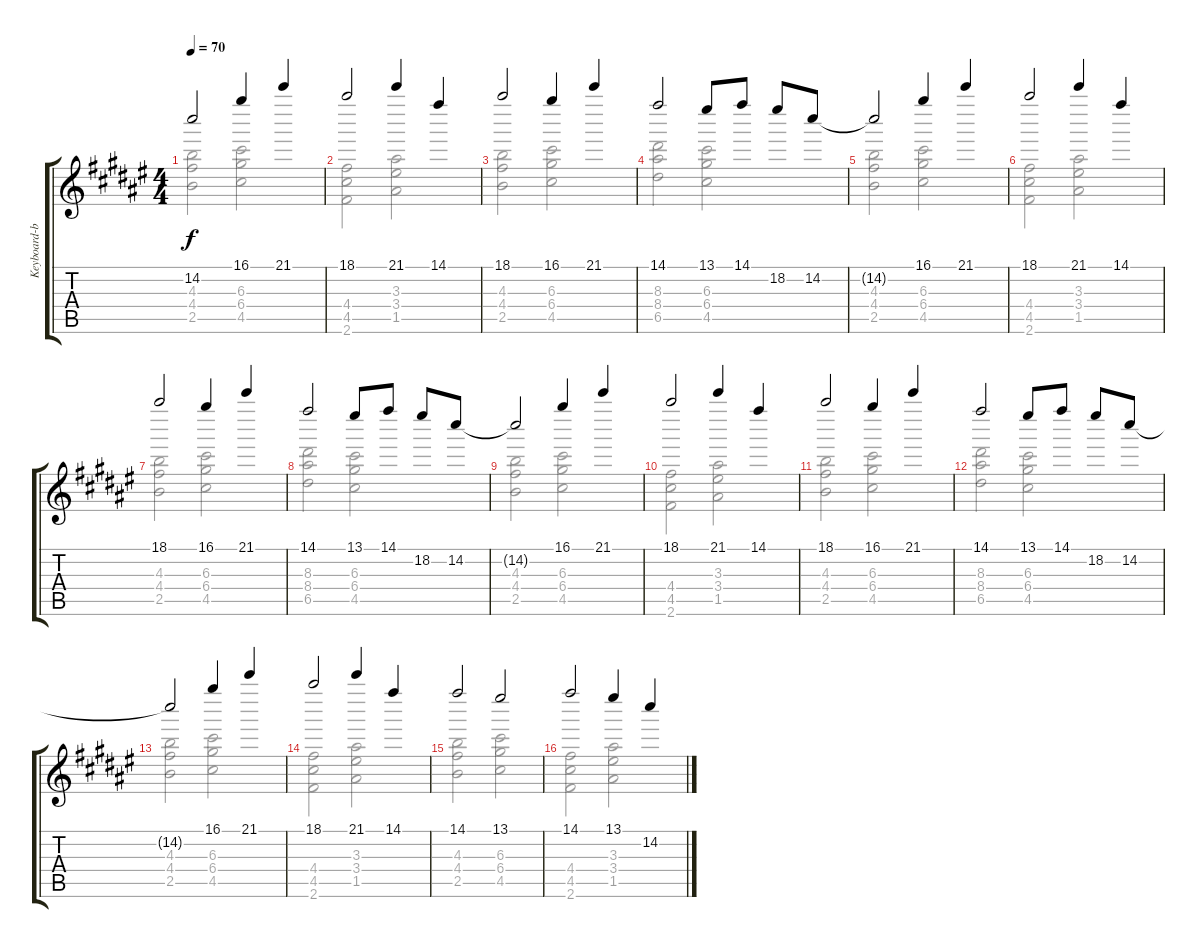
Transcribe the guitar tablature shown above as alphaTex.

\track ("Keyboard-banjo" "Keyboard-b") {instrument banjo}
\staff {score tabs}
\tuning (E5 B4 G4 D4 A3 E3) {hide}
\displaytranspose 12
\voice
\ts (4 4)
\tempo 70
\clef g2
\ks f#
14.2{t}.2{dy f} 16.1.4 21.1.4 |
18.1.2 21.1.4 14.1.4 |
18.1.2{volume 7} 16.1.4 21.1.4 |
14.1.2 13.1.8 14.1.8 18.2.8 14.2.8 |
14.2{t}.2 16.1.4 21.1.4 |
18.1.2 21.1.4 14.1.4 |
18.1.2{volume 7} 16.1.4 21.1.4 |
14.1.2 13.1.8 14.1.8 18.2.8 14.2.8 |
14.2{t}.2 16.1.4 21.1.4 |
18.1.2 21.1.4 14.1.4 |
18.1.2{volume 7} 16.1.4 21.1.4 |
14.1.2 13.1.8 14.1.8 18.2.8 14.2.8 |
14.2{t}.2 16.1.4 21.1.4 |
18.1.2 21.1.4 14.1.4 |
14.1.2 13.1.2 |
14.1.2 13.1.4 14.2.4
\voice
\clef g2
\ottava regular
\simile none
\ks f#
(4.3 4.4 2.5).2{dy f} (6.3 6.4 4.5).2 |
(4.4 4.5 2.6).2 (3.3 3.4 1.5).2 |
(4.3 4.4 2.5).2 (6.3 6.4 4.5).2 |
(8.3 8.4 6.5).2 (6.3 6.4 4.5).2 |
(4.3 4.4 2.5).2 (6.3 6.4 4.5).2 |
(4.4 4.5 2.6).2 (3.3 3.4 1.5).2 |
(4.3 4.4 2.5).2 (6.3 6.4 4.5).2 |
(8.3 8.4 6.5).2 (6.3 6.4 4.5).2 |
(4.3 4.4 2.5).2 (6.3 6.4 4.5).2 |
(4.4 4.5 2.6).2 (3.3 3.4 1.5).2 |
(4.3 4.4 2.5).2 (6.3 6.4 4.5).2 |
(8.3 8.4 6.5).2 (6.3 6.4 4.5).2 |
(4.3 4.4 2.5).2 (6.3 6.4 4.5).2 |
(4.4 4.5 2.6).2 (3.3 3.4 1.5).2 |
(4.3 4.4 2.5).2 (6.3 6.4 4.5).2 |
(4.4 4.5 2.6).2 (3.3 3.4 1.5).2
